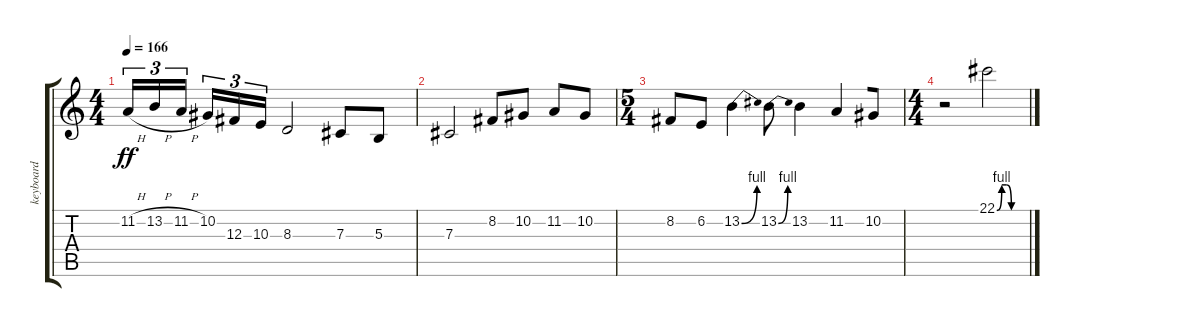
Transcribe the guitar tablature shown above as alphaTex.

\track ("keyboard" "keyboard") {instrument lead1square}
\staff {score tabs}
\tuning (Eb4 Bb3 Gb3 Db3 Ab2 Eb2) {hide}
\ts (4 4)
\tempo 166
\clef g2
\ks c
11.2{h}.16{tu (3 2) dy ff} 13.2{h}.16{tu (3 2) beam merge} 11.2{h}.16{tu (3 2) beam splitsecondary} 10.2.16{tu (3 2) beam merge} 12.3.16{tu (3 2)} 10.3.16{tu (3 2)} 8.3.2 7.3.8{beam merge} 5.3.8 |
7.3.2 8.2.8 10.2.8 11.2.8{beam merge} 10.2.8 |
\ts (5 4)
8.2.8 6.2.8 13.2{be (bend 0 0 60 4)}.4 13.2{be (bend 0 0 60 4)}.8 13.2.4 11.2.4{beam merge} 10.2.8 |
\ts (4 4)
r.2{beam merge} 22.1{be (custom 0 0 10 4 20 4 30 0 60 0)}.2
